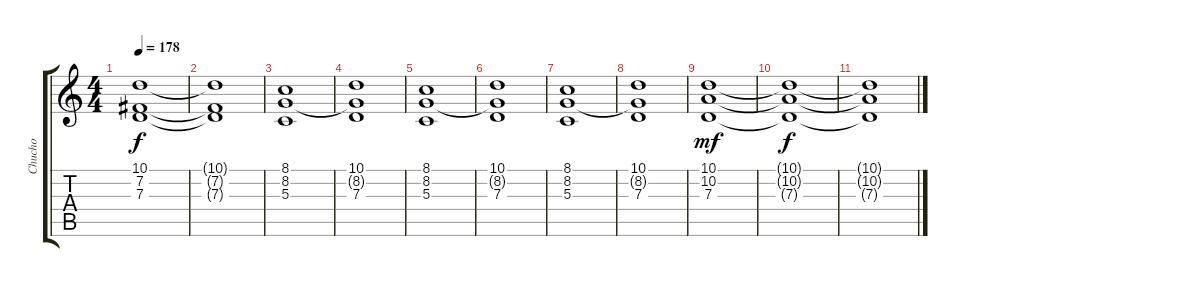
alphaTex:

\track ("Chucho" "Chucho") {instrument pad2warm}
\staff {score tabs}
\tuning (E4 B3 G3 D3 A2 E2) {hide}
\ts (4 4)
\tempo 178
\clef g2
\ks c
(10.1{t} 7.2 7.3{t}).1{dy f} |
(10.1{t} 7.2{t} 7.3{t}).1 |
(8.1 8.2 5.3).1 |
(10.1 8.2{t} 7.3).1 |
(8.1 8.2 5.3).1 |
(10.1 8.2{t} 7.3).1 |
(8.1 8.2 5.3).1 |
(10.1 8.2{t} 7.3).1 |
(10.1 10.2 7.3).1{dy mf volume 0} |
(10.1{t} 10.2{t} 7.3{t}).1{dy f} |
(10.1{t} 10.2{t} 7.3{t}).1
